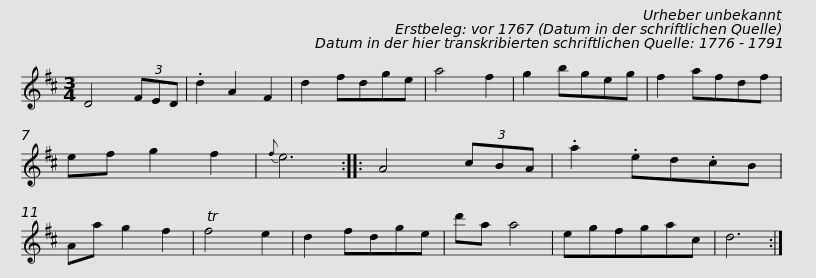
X:1
L:1/8
M:3/4
I:linebreak $
K:D
V:1 treble
V:1
 D4 (3FED | .d2 A2 F2 | d2 fdge | a4 f2 | g2 bgeg | %5
 f2 afdf | ef g2 f2 |{f} e6 :: A4 (3cBA | .a2 .ed.cB |$ %10
 Aa g2 f2 | Tf4 e2 | d2 fdge | d'a a4 | egfgac | %15
 d6 :| %16
